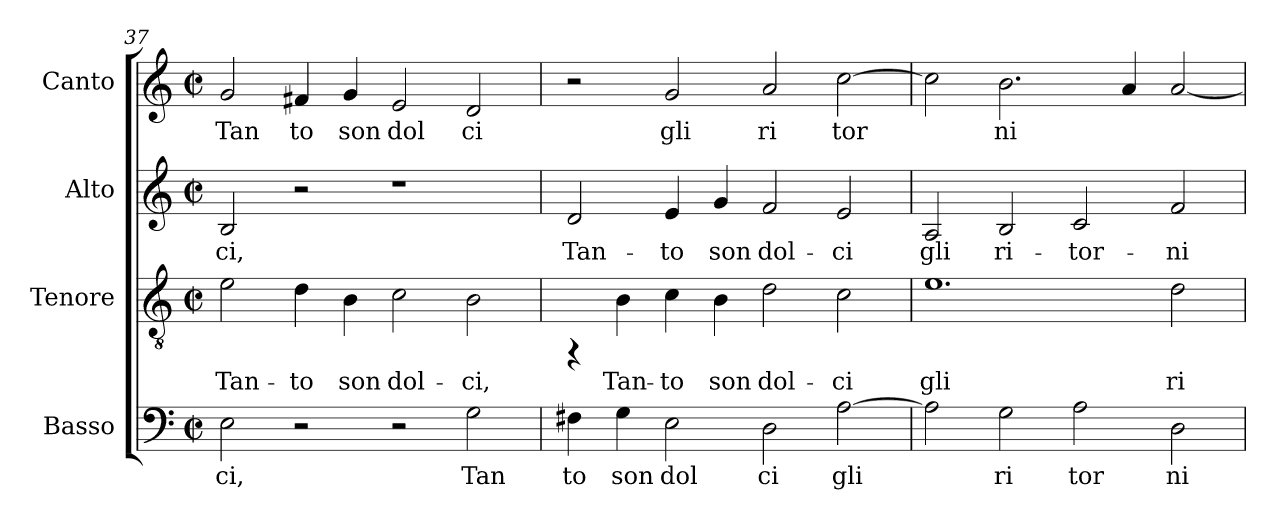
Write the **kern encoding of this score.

**kern	**text	**kern	**text	**kern	**text	**kern	**text
*part4	*part4	*part3	*part3	*part2	*part2	*part1	*part1
*staff4	*staff4	*staff3	*staff3	*staff2	*staff2	*staff1	*staff1
*I"Basso	*	*I"Tenore	*	*I"Alto	*	*I"Canto	*
*clefF4	*	*clefGv2	*	*clefG2	*	*clefG2	*
*k[]	*	*k[]	*	*k[]	*	*k[]	*
*C:	*	*C:	*	*C:	*	*C:	*
*M2/2	*	*M2/2	*	*M2/2	*	*M2/2	*
*met(c|)	*	*met(c|)	*	*met(c|)	*	*met(c|)	*
=37	=37	=37	=37	=37	=37	=37	=37
!	!LO:LY:b:cj	!	!LO:LY:b:cj	!	!LO:LY:b:cj	!	!LO:LY:b:cj
2E\	ci,	2e\	Tan-	2B/	-ci,	2g/	Tan
!	!	!	!LO:LY:b:cj	!	!	!	!LO:LY:b:cj
2r	.	4d\	-to	2r	.	4f#X/	to
!	!	!	!LO:LY:b:cj	!	!	!	!LO:LY:b:cj
.	.	4B\	son	.	.	4g/	son
!	!	!	!LO:LY:b:cj	!	!	!	!LO:LY:b:cj
2r	.	2c\	dol-	1r	.	2e/	dol
!	!LO:LY:b:cj	!	!LO:LY:b:cj	!	!	!	!LO:LY:b:cj
2G\	Tan	2B\	-ci,	.	.	2d/	ci
=38	=38	=38	=38	=38	=38	=38	=38
!	!LO:LY:b:cj	!	!	!	!LO:LY:b:cj	!	!
4F#X\	to	4rFF	.	2d/	Tan-	2r	.
!	!LO:LY:b:cj	!	!LO:LY:b:cj	!	!	!	!
4G\	son	4B\	Tan-	.	.	.	.
!	!LO:LY:b:cj	!	!LO:LY:b:cj	!	!LO:LY:b:cj	!	!LO:LY:b:cj
2E\	dol	4c\	-to	4e/	-to	2g/	gli
!	!	!	!LO:LY:b:cj	!	!LO:LY:b:cj	!	!
.	.	4B\	son	4g/	son	.	.
!	!LO:LY:b:cj	!	!LO:LY:b:cj	!	!LO:LY:b:cj	!	!LO:LY:b:cj
2D\	ci	2d\	dol-	2f/	dol-	2a/	ri
!	!LO:LY:b:cj	!	!LO:LY:b:cj	!	!LO:LY:b:cj	!	!LO:LY:b:cj
[>2A\	gli	2c\	-ci	2e/	-ci	[>2cc\	tor
=39	=39	=39	=39	=39	=39	=39	=39
!	!LO:LY:b:cj	!	!LO:LY:b:cj	!	!LO:LY:b:cj	!	!LO:LY:b:cj
2A\]	.	1.e	gli	2A/	gli	2cc\]	.
!	!LO:LY:b:cj	!	!	!	!LO:LY:b:cj	!	!LO:LY:b:cj
2G\	ri	.	.	2B/	ri-	2.b\	ni
!	!LO:LY:b:cj	!	!	!	!LO:LY:b:cj	!	!
2A\	tor	.	.	2c/	-tor-	.	.
!	!	!	!	!	!	!	!LO:LY:b:cj
.	.	.	.	.	.	4a/	.
!	!LO:LY:b:cj	!	!LO:LY:b:cj	!	!LO:LY:b:cj	!	!LO:LY:b:cj
2D\	ni	2d\	ri-	2f/	-ni	[<2a/	.
=	=	=	=	=	=	=	=
*-	*-	*-	*-	*-	*-	*-	*-
